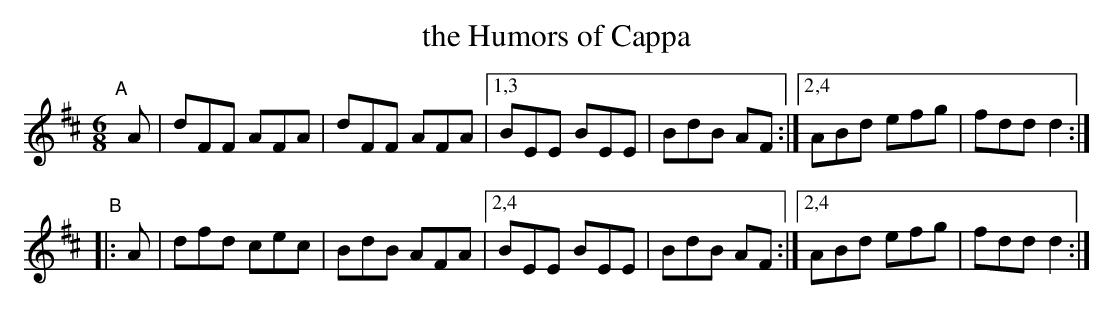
X:1
T: the Humors of Cappa
M: 6/8
L: 1/8
K: D
"^A"[|] A \
| dFF AFA | dFF AFA |[1,3 BEE BEE | BdB AF \
                   :|[2,4 ABd efg | fdd d2 :|
"^B"|: A \
| dfd cec | BdB AFA |[2,4 BEE BEE | BdB AF \
                   :|[2,4 ABd efg | fdd d2 :|
